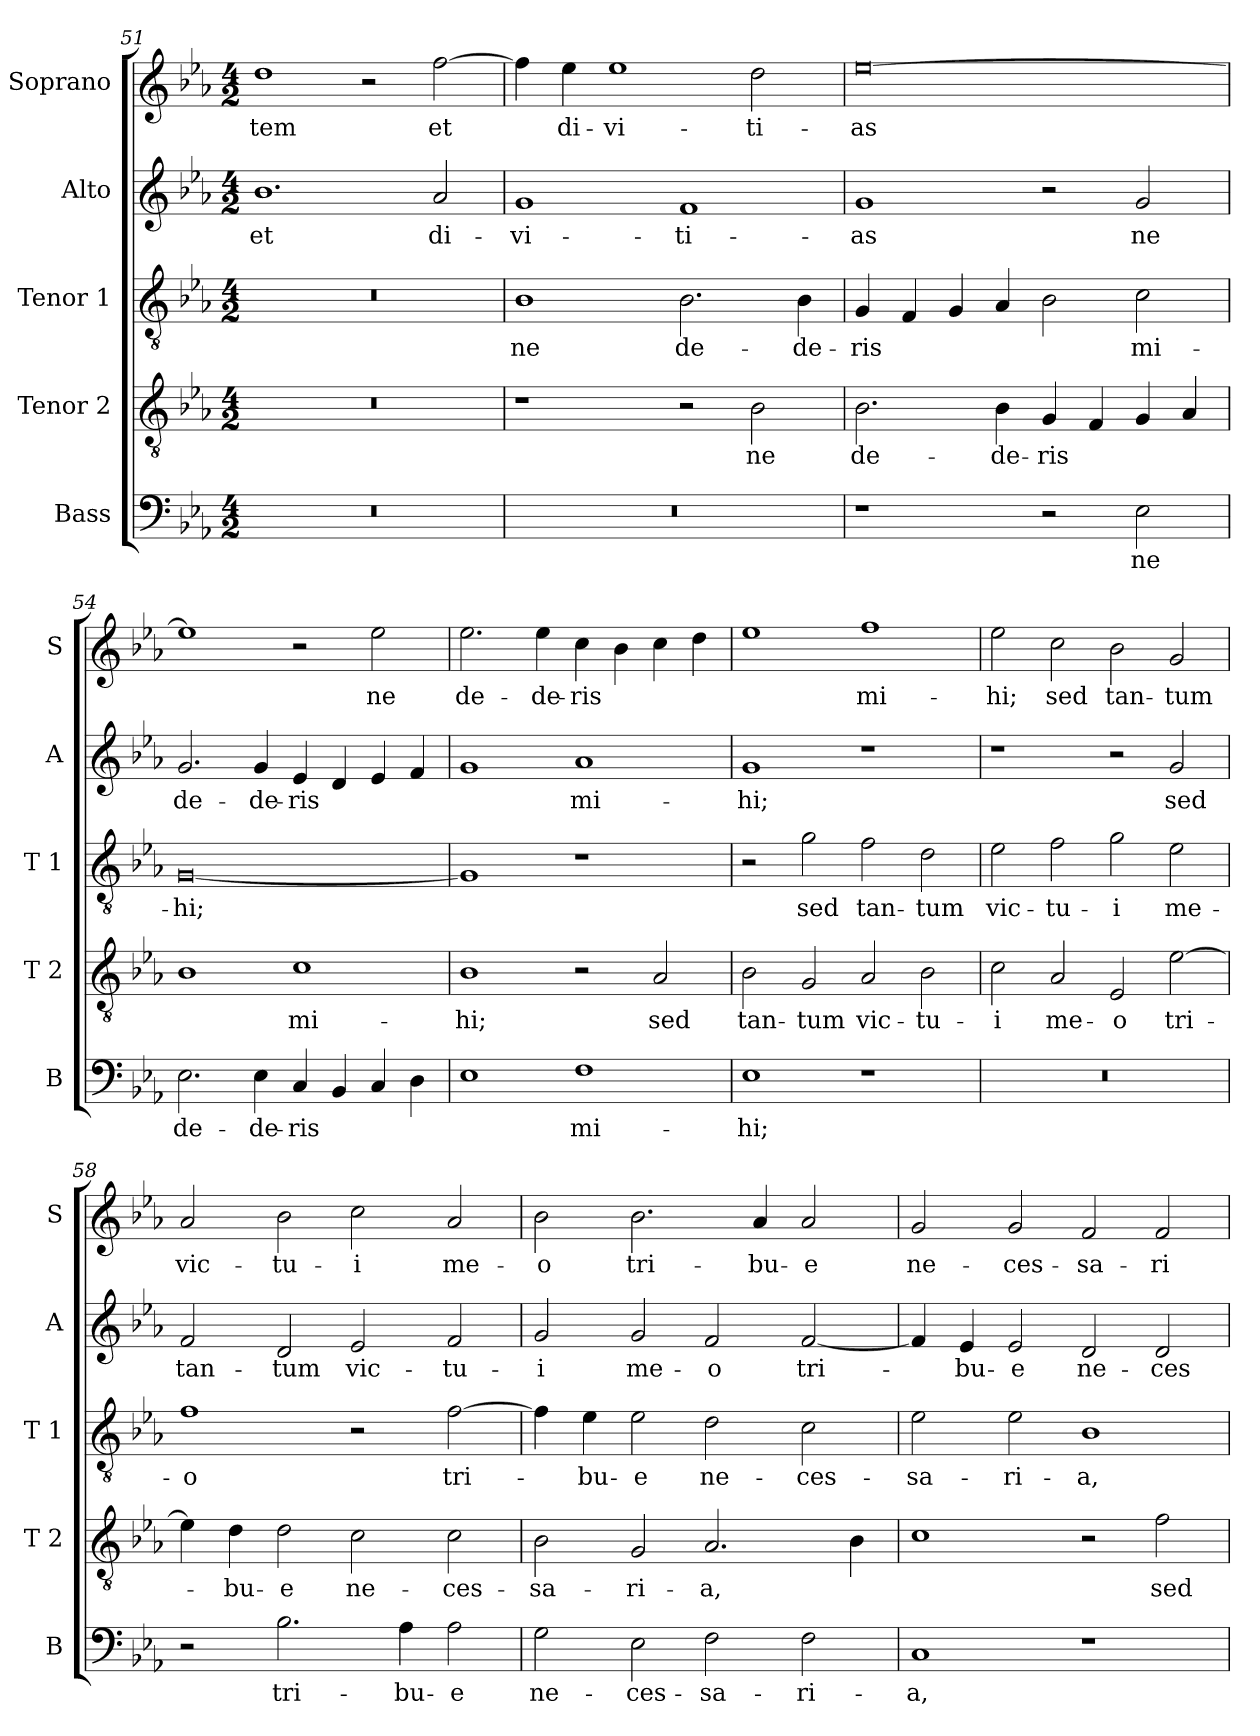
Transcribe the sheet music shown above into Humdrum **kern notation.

**kern	**text	**kern	**text	**kern	**text	**kern	**text	**kern	**text
*part5	*part5	*part4	*part4	*part3	*part3	*part2	*part2	*part1	*part1
*staff5	*staff5	*staff4	*staff4	*staff3	*staff3	*staff2	*staff2	*staff1	*staff1
*I"Bass	*	*I"Tenor 2	*	*I"Tenor 1	*	*I"Alto	*	*I"Soprano	*
*I'B	*	*I'T 2	*	*I'T 1	*	*I'A	*	*I'S	*
!!LO:LB:g=z
*clefF4	*	*clefGv2	*	*clefGv2	*	*clefG2	*	*clefG2	*
*k[b-e-a-]	*	*k[b-e-a-]	*	*k[b-e-a-]	*	*k[b-e-a-]	*	*k[b-e-a-]	*
*E-:	*	*E-:	*	*E-:	*	*E-:	*	*E-:	*
*M4/2	*	*M4/2	*	*M4/2	*	*M4/2	*	*M4/2	*
=51	=51	=51	=51	=51	=51	=51	=51	=51	=51
!	!	!	!	!	!	!	!LO:LY:b	!	!LO:LY:b
0r	.	0r	.	0r	.	1.b-	et	1dd	-tem
.	.	.	.	.	.	.	.	2r	.
!	!	!	!	!	!	!	!LO:LY:b	!	!LO:LY:b
.	.	.	.	.	.	2a-/	di-	[2ff\	et
=52	=52	=52	=52	=52	=52	=52	=52	=52	=52
!	!	!	!	!	!LO:LY:b	!	!LO:LY:b	!	!
0r	.	1r	.	1B-	ne	1g	-vi-	4ff\]	.
!	!	!	!	!	!	!	!	!	!LO:LY:b
.	.	.	.	.	.	.	.	4ee-\	di-
!	!	!	!	!	!	!	!	!	!LO:LY:b
.	.	.	.	.	.	.	.	1ee-	-vi-
!	!	!	!	!	!LO:LY:b	!	!LO:LY:b	!	!
.	.	2r	.	2.B-\	de-	1f	-ti-	.	.
!	!	!	!LO:LY:b	!	!	!	!	!	!LO:LY:b
.	.	2B-\	ne	.	.	.	.	2dd\	-ti-
!	!	!	!	!	!LO:LY:b	!	!	!	!
.	.	.	.	4B-\	-de-	.	.	.	.
=53	=53	=53	=53	=53	=53	=53	=53	=53	=53
!	!	!	!LO:LY:b	!	!LO:LY:b	!	!LO:LY:b	!	!LO:LY:b
1r	.	2.B-\	de-	4G/	-ris	1g	-as	[0ee-	-as
.	.	.	.	4F/	.	.	.	.	.
.	.	.	.	4G/	.	.	.	.	.
!	!	!	!LO:LY:b	!	!	!	!	!	!
.	.	4B-\	-de-	4A-/	.	.	.	.	.
!	!	!	!LO:LY:b	!	!	!	!	!	!
2r	.	4G/	-ris	2B-\	.	2r	.	.	.
.	.	4F/	.	.	.	.	.	.	.
!	!LO:LY:b	!	!	!	!LO:LY:b	!	!LO:LY:b	!	!
2E-\	ne	4G/	.	2c\	mi-	2g/	ne	.	.
.	.	4A-/	.	.	.	.	.	.	.
=54	=54	=54	=54	=54	=54	=54	=54	=54	=54
!	!LO:LY:b	!	!	!	!LO:LY:b	!	!LO:LY:b	!	!
2.E-\	de-	1B-	.	[0G	-hi;	2.g/	de-	1ee-]	.
!	!LO:LY:b	!	!	!	!	!	!LO:LY:b	!	!
4E-\	-de-	.	.	.	.	4g/	-de-	.	.
!	!LO:LY:b	!	!LO:LY:b	!	!	!	!LO:LY:b	!	!
4C/	-ris	1c	mi-	.	.	4e-/	-ris	2r	.
4BB-/	.	.	.	.	.	4d/	.	.	.
!	!	!	!	!	!	!	!	!	!LO:LY:b
4C/	.	.	.	.	.	4e-/	.	2ee-\	ne
4D\	.	.	.	.	.	4f/	.	.	.
=55	=55	=55	=55	=55	=55	=55	=55	=55	=55
!	!	!	!LO:LY:b	!	!	!	!	!	!LO:LY:b
1E-	.	1B-	-hi;	1G]	.	1g	.	2.ee-\	de-
!	!	!	!	!	!	!	!	!	!LO:LY:b
.	.	.	.	.	.	.	.	4ee-\	-de-
!	!LO:LY:b	!	!	!	!	!	!LO:LY:b	!	!LO:LY:b
1F	mi-	2r	.	1r	.	1a-	mi-	4cc\	-ris
.	.	.	.	.	.	.	.	4b-\	.
!	!	!	!LO:LY:b	!	!	!	!	!	!
.	.	2A-/	sed	.	.	.	.	4cc\	.
.	.	.	.	.	.	.	.	4dd\	.
!!LO:LB:g=z
=56	=56	=56	=56	=56	=56	=56	=56	=56	=56
!	!LO:LY:b	!	!LO:LY:b	!	!	!	!LO:LY:b	!	!
1E-	-hi;	2B-\	tan-	2r	.	1g	-hi;	1ee-	.
!	!	!	!LO:LY:b	!	!LO:LY:b	!	!	!	!
.	.	2G/	-tum	2g\	sed	.	.	.	.
!	!	!	!LO:LY:b	!	!LO:LY:b	!	!	!	!LO:LY:b
1r	.	2A-/	vic-	2f\	tan-	1r	.	1ff	mi-
!	!	!	!LO:LY:b	!	!LO:LY:b	!	!	!	!
.	.	2B-\	-tu-	2d\	-tum	.	.	.	.
=57	=57	=57	=57	=57	=57	=57	=57	=57	=57
!	!	!	!LO:LY:b	!	!LO:LY:b	!	!	!	!LO:LY:b
0r	.	2c\	-i	2e-\	vic-	1r	.	2ee-\	-hi;
!	!	!	!LO:LY:b	!	!LO:LY:b	!	!	!	!LO:LY:b
.	.	2A-/	me-	2f\	-tu-	.	.	2cc\	sed
!	!	!	!LO:LY:b	!	!LO:LY:b	!	!	!	!LO:LY:b
.	.	2E-/	-o	2g\	-i	2r	.	2b-\	tan-
!	!	!	!LO:LY:b	!	!LO:LY:b	!	!LO:LY:b	!	!LO:LY:b
.	.	[2e-\	tri-	2e-\	me-	2g/	sed	2g/	-tum
=58	=58	=58	=58	=58	=58	=58	=58	=58	=58
!	!	!	!	!	!LO:LY:b	!	!LO:LY:b	!	!LO:LY:b
2r	.	4e-\]	.	1f	-o	2f/	tan-	2a-/	vic-
!	!	!	!LO:LY:b	!	!	!	!	!	!
.	.	4d\	-bu-	.	.	.	.	.	.
!	!LO:LY:b	!	!LO:LY:b	!	!	!	!LO:LY:b	!	!LO:LY:b
2.B-\	tri-	2d\	-e	.	.	2d/	-tum	2b-\	-tu-
!	!	!	!LO:LY:b	!	!	!	!LO:LY:b	!	!LO:LY:b
.	.	2c\	ne-	2r	.	2e-/	vic-	2cc\	-i
!	!LO:LY:b	!	!	!	!	!	!	!	!
4A-\	-bu-	.	.	.	.	.	.	.	.
!	!LO:LY:b	!	!LO:LY:b	!	!LO:LY:b	!	!LO:LY:b	!	!LO:LY:b
2A-\	-e	2c\	-ces-	[2f\	tri-	2f/	-tu-	2a-/	me-
=59	=59	=59	=59	=59	=59	=59	=59	=59	=59
!	!LO:LY:b	!	!LO:LY:b	!	!	!	!LO:LY:b	!	!LO:LY:b
2G\	ne-	2B-\	-sa-	4f\]	.	2g/	-i	2b-\	-o
!	!	!	!	!	!LO:LY:b	!	!	!	!
.	.	.	.	4e-\	-bu-	.	.	.	.
!	!LO:LY:b	!	!LO:LY:b	!	!LO:LY:b	!	!LO:LY:b	!	!LO:LY:b
2E-\	-ces-	2G/	-ri-	2e-\	-e	2g/	me-	2.b-\	tri-
!	!LO:LY:b	!	!LO:LY:b	!	!LO:LY:b	!	!LO:LY:b	!	!
2F\	-sa-	2.A-/	-a,	2d\	ne-	2f/	-o	.	.
!	!	!	!	!	!	!	!	!	!LO:LY:b
.	.	.	.	.	.	.	.	4a-/	-bu-
!	!LO:LY:b	!	!	!	!LO:LY:b	!	!LO:LY:b	!	!LO:LY:b
2F\	-ri-	.	.	2c\	-ces-	[2f/	tri-	2a-/	-e
.	.	4B-\	.	.	.	.	.	.	.
=60	=60	=60	=60	=60	=60	=60	=60	=60	=60
!	!LO:LY:b	!	!	!	!LO:LY:b	!	!	!	!LO:LY:b
1C	-a,	1c	.	2e-\	-sa-	4f/]	.	2g/	ne-
!	!	!	!	!	!	!	!LO:LY:b	!	!
.	.	.	.	.	.	4e-/	-bu-	.	.
!	!	!	!	!	!LO:LY:b	!	!LO:LY:b	!	!LO:LY:b
.	.	.	.	2e-\	-ri-	2e-/	-e	2g/	-ces-
!	!	!	!	!	!LO:LY:b	!	!LO:LY:b	!	!LO:LY:b
1r	.	2r	.	1B-	-a,	2d/	ne-	2f/	-sa-
!	!	!	!LO:LY:b	!	!	!	!LO:LY:b	!	!LO:LY:b
.	.	2f\	sed	.	.	2d/	-ces-	2f/	-ri-
=	=	=	=	=	=	=	=	=	=
*-	*-	*-	*-	*-	*-	*-	*-	*-	*-
